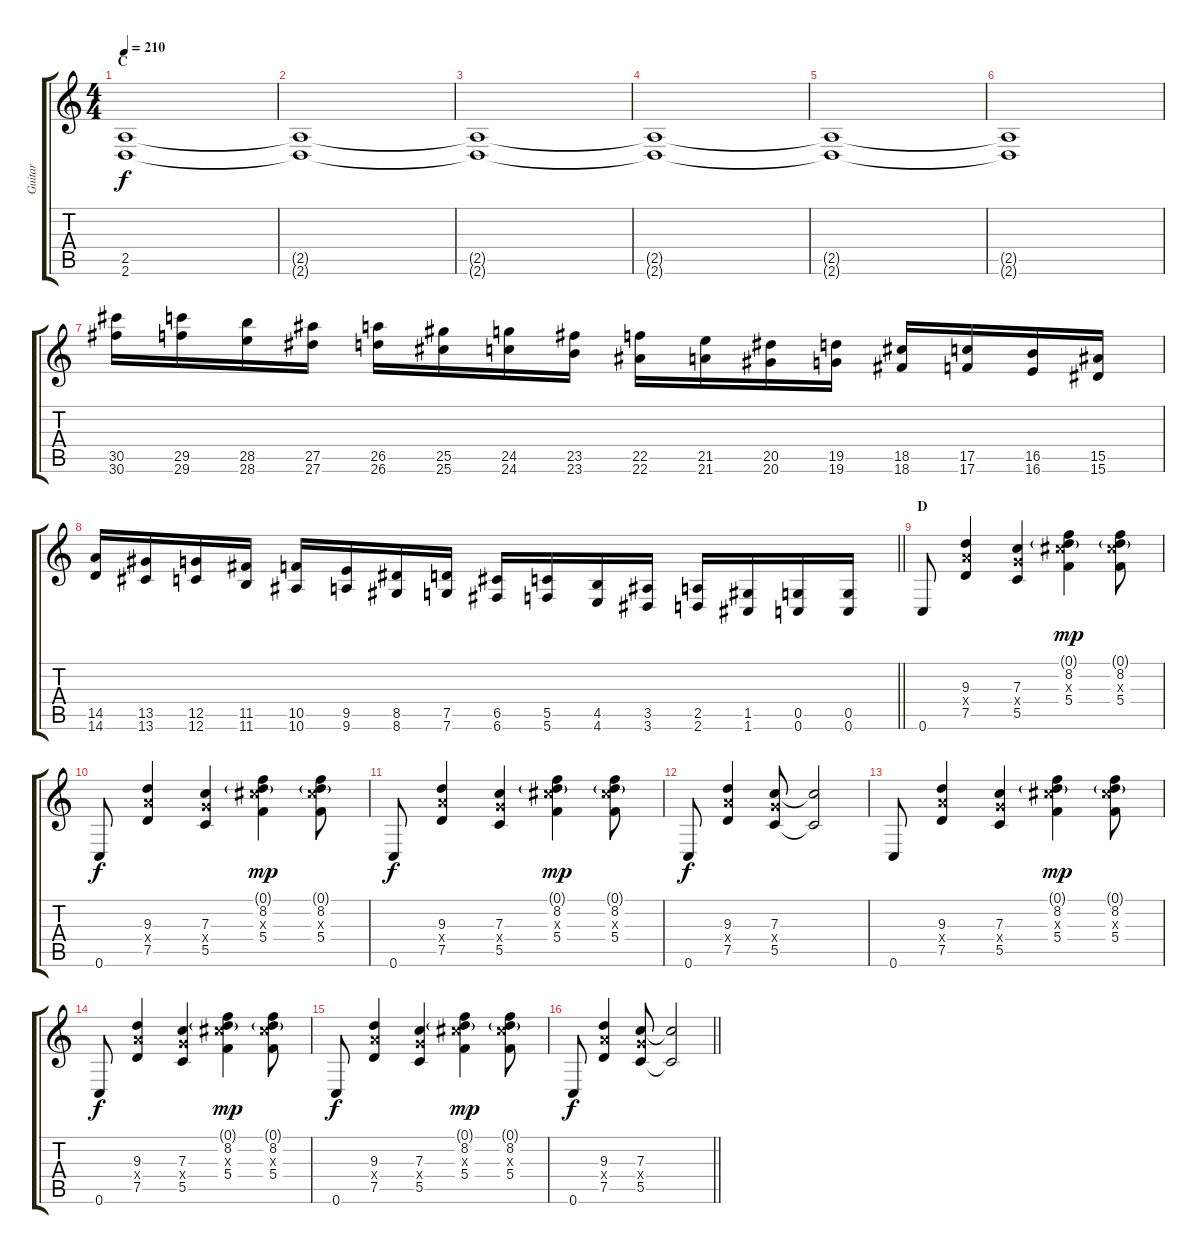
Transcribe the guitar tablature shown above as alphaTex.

\track ("Guitar" "Guitar") {instrument distortionguitar}
\staff {score tabs}
\tuning (D4 A3 F3 C3 G2 C2) {hide}
\ts (4 4)
\section ("" "C")
\tempo 210
\clef g2
\ks c
(2.5 2.6).1{dy f volume 8} |
(2.5{t} 2.6{t}).1 |
(2.5{t} 2.6{t}).1 |
(2.5{t} 2.6{t}).1 |
(2.5{t} 2.6{t}).1 |
(2.5{t} 2.6{t}).1 |
(30.5 30.6).16{volume 13 instrument guitarfretnoise} (29.5 29.6).16 (28.5 28.6).16 (27.5 27.6).16 (26.5 26.6).16 (25.5 25.6).16 (24.5 24.6).16 (23.5 23.6).16 (22.5 22.6).16 (21.5 21.6).16 (20.5 20.6).16 (19.5 19.6).16 (18.5 18.6).16 (17.5 17.6).16 (16.5 16.6).16 (15.5 15.6).16 |
\barLineRight lightlight
(14.5 14.6).16 (13.5 13.6).16 (12.5 12.6).16 (11.5 11.6).16 (10.5 10.6).16 (9.5 9.6).16 (8.5 8.6).16 (7.5 7.6).16 (6.5 6.6).16 (5.5 5.6).16 (4.5 4.6).16 (3.5 3.6).16 (2.5 2.6).16 (1.5 1.6).16 (0.5 0.6).16 (0.5 0.6).16 |
\section ("" "D")
0.6.8{volume 13 instrument distortionguitar} (9.3 9.4{x} 7.5).4 (7.3 7.4{x} 5.5).4 (0.1{g} 8.2 8.3{x} 5.4).4{dy mp} (0.1{g} 8.2 8.3{x} 5.4).8 |
0.6.8{dy f} (9.3 9.4{x} 7.5).4 (7.3 7.4{x} 5.5).4 (0.1{g} 8.2 8.3{x} 5.4).4{dy mp} (0.1{g} 8.2 8.3{x} 5.4).8 |
0.6.8{dy f} (9.3 9.4{x} 7.5).4 (7.3 7.4{x} 5.5).4 (0.1{g} 8.2 8.3{x} 5.4).4{dy mp} (0.1{g} 8.2 8.3{x} 5.4).8 |
0.6.8{dy f} (9.3 9.4{x} 7.5).4 (7.3 7.4{x} 5.5).8 (7.3{t} 5.5{t}).2 |
0.6.8 (9.3 9.4{x} 7.5).4 (7.3 7.4{x} 5.5).4 (0.1{g} 8.2 8.3{x} 5.4).4{dy mp} (0.1{g} 8.2 8.3{x} 5.4).8 |
0.6.8{dy f} (9.3 9.4{x} 7.5).4 (7.3 7.4{x} 5.5).4 (0.1{g} 8.2 8.3{x} 5.4).4{dy mp} (0.1{g} 8.2 8.3{x} 5.4).8 |
0.6.8{dy f} (9.3 9.4{x} 7.5).4 (7.3 7.4{x} 5.5).4 (0.1{g} 8.2 8.3{x} 5.4).4{dy mp} (0.1{g} 8.2 8.3{x} 5.4).8 |
\barLineRight lightlight
0.6.8{dy f} (9.3 9.4{x} 7.5).4 (7.3 7.4{x} 5.5).8 (7.3{t} 5.5{t}).2
